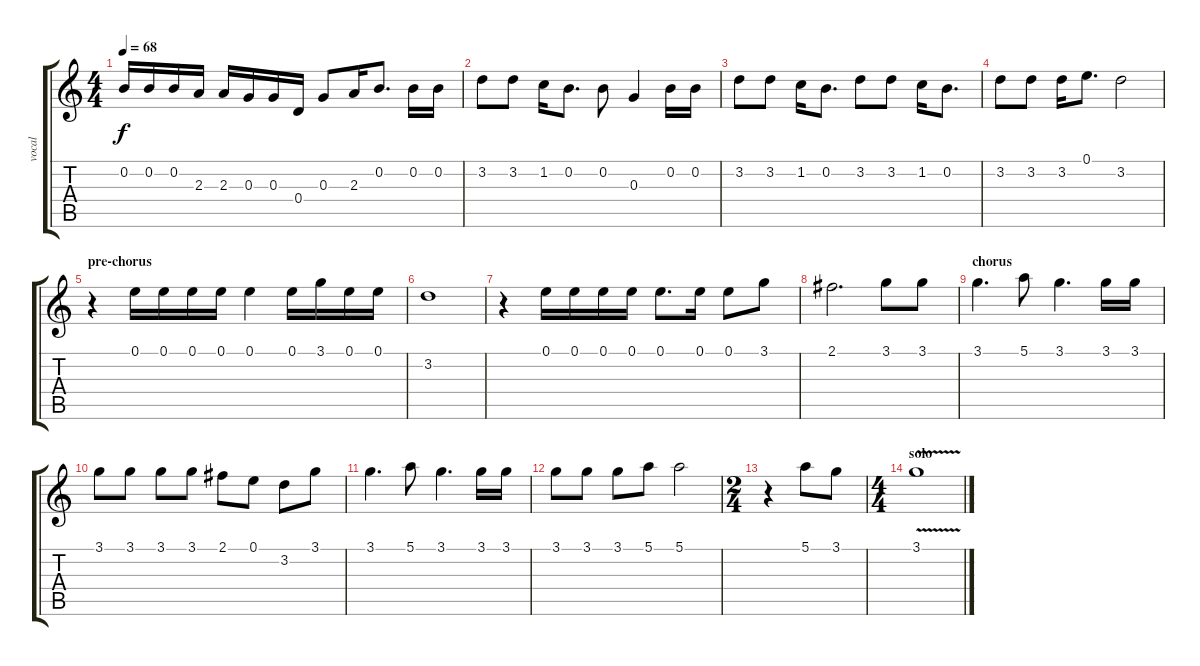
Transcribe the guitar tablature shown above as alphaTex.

\track ("vocal" "vocal") {instrument flute}
\staff {score tabs}
\tuning (E5 B4 G4 D4 A3 E3) {hide}
\ts (4 4)
\tempo 68
\clef g2
\ks c
0.2.16{dy f} 0.2.16 0.2.16 2.3.16 2.3.16 0.3.16 0.3.16 0.4.16 0.3.8 2.3.16 0.2.8{d} 0.2.16 0.2.16 |
3.2.8 3.2.8 1.2.16 0.2.8{d} 0.2.8 0.3.4 0.2.16 0.2.16 |
3.2.8 3.2.8 1.2.16 0.2.8{d} 3.2.8 3.2.8 1.2.16 0.2.8{d} |
3.2.8 3.2.8 3.2.16 0.1.8{d} 3.2.2 |
\section ("" "pre-chorus")
r.4 0.1.16 0.1.16 0.1.16 0.1.16 0.1.4 0.1.16 3.1.16 0.1.16 0.1.16 |
3.2.1 |
r.4 0.1.16 0.1.16 0.1.16 0.1.16 0.1.8{d} 0.1.16 0.1.8 3.1.8 |
2.1.2{d} 3.1.8 3.1.8 |
\section ("" "chorus")
3.1.4{d} 5.1.8 3.1.4{d} 3.1.16 3.1.16 |
3.1.8 3.1.8 3.1.8 3.1.8 2.1.8 0.1.8 3.2.8 3.1.8 |
3.1.4{d} 5.1.8 3.1.4{d} 3.1.16 3.1.16 |
3.1.8 3.1.8 3.1.8 5.1.8 5.1.2 |
\ts (2 4)
r.4 5.1.8 3.1.8 |
\ts (4 4)
\section ("" "solo")
3.1{v}.1
